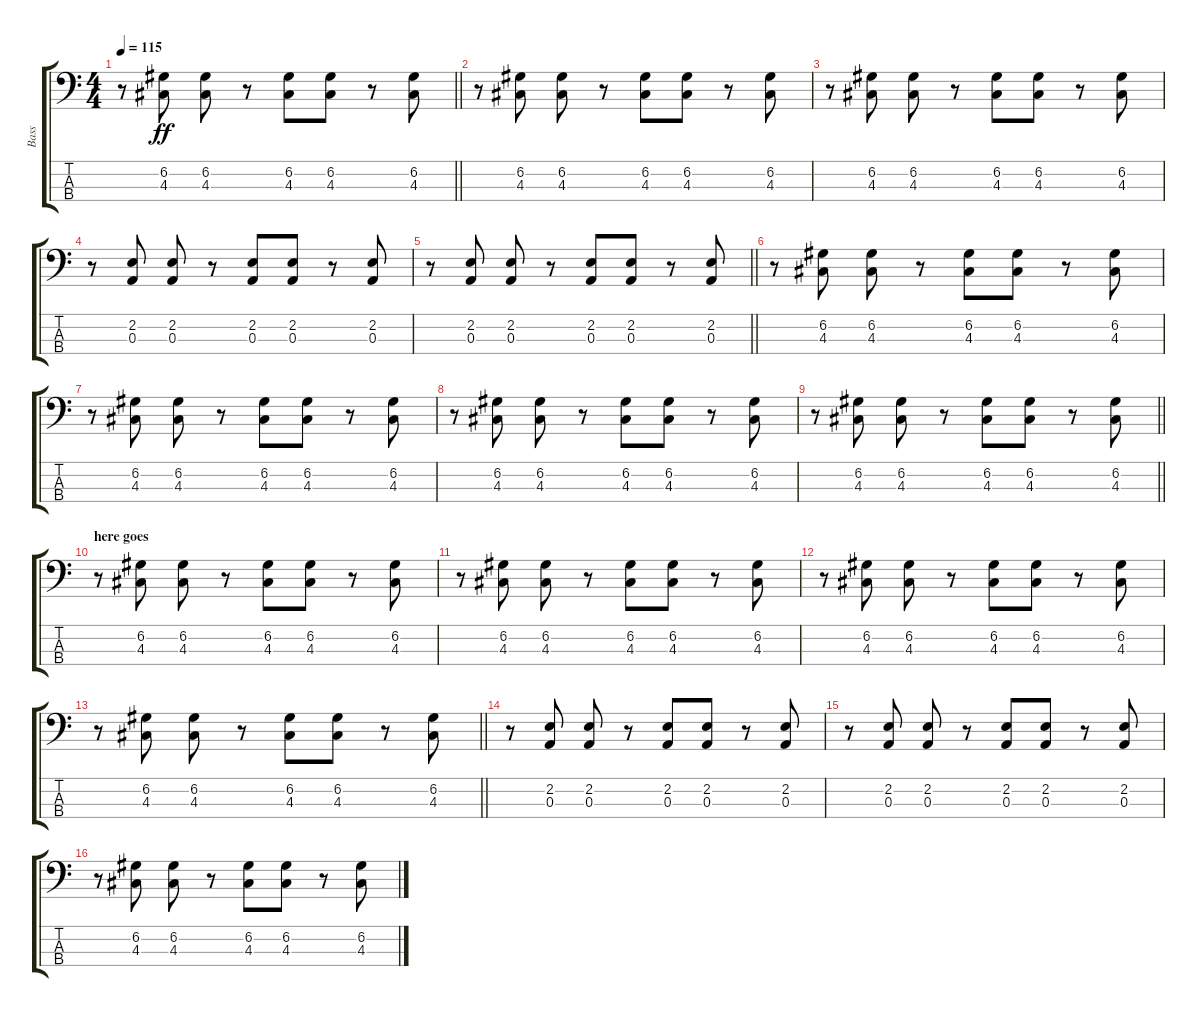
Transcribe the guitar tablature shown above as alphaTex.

\track ("Bass" "Bass") {instrument electricbassfinger}
\staff {score tabs}
\tuning (G2 D2 A1 E1) {hide}
\ts (4 4)
\tempo 115
\clef f4
\barLineRight lightlight
\ks c
r.8{dy ff} (6.2 4.3).8 (6.2 4.3).8 r.8 (6.2 4.3).8 (6.2 4.3).8 r.8 (6.2 4.3).8 |
\section ("" "")
r.8 (6.2 4.3).8 (6.2 4.3).8 r.8 (6.2 4.3).8 (6.2 4.3).8 r.8 (6.2 4.3).8 |
r.8 (6.2 4.3).8 (6.2 4.3).8 r.8 (6.2 4.3).8 (6.2 4.3).8 r.8 (6.2 4.3).8 |
r.8 (2.2 0.3).8 (2.2 0.3).8 r.8 (2.2 0.3).8 (2.2 0.3).8 r.8 (2.2 0.3).8 |
\barLineRight lightlight
r.8 (2.2 0.3).8 (2.2 0.3).8 r.8 (2.2 0.3).8 (2.2 0.3).8 r.8 (2.2 0.3).8 |
\section ("" "")
r.8 (6.2 4.3).8 (6.2 4.3).8 r.8 (6.2 4.3).8 (6.2 4.3).8 r.8 (6.2 4.3).8 |
r.8 (6.2 4.3).8 (6.2 4.3).8 r.8 (6.2 4.3).8 (6.2 4.3).8 r.8 (6.2 4.3).8 |
r.8 (6.2 4.3).8 (6.2 4.3).8 r.8 (6.2 4.3).8 (6.2 4.3).8 r.8 (6.2 4.3).8 |
\barLineRight lightlight
r.8 (6.2 4.3).8 (6.2 4.3).8 r.8 (6.2 4.3).8 (6.2 4.3).8 r.8 (6.2 4.3).8 |
\section ("" "here goes")
r.8 (6.2 4.3).8{volume 16} (6.2 4.3).8 r.8 (6.2 4.3).8 (6.2 4.3).8 r.8 (6.2 4.3).8 |
r.8 (6.2 4.3).8 (6.2 4.3).8 r.8 (6.2 4.3).8 (6.2 4.3).8 r.8 (6.2 4.3).8 |
r.8 (6.2 4.3).8 (6.2 4.3).8 r.8 (6.2 4.3).8 (6.2 4.3).8 r.8 (6.2 4.3).8 |
\barLineRight lightlight
r.8 (6.2 4.3).8 (6.2 4.3).8 r.8 (6.2 4.3).8 (6.2 4.3).8 r.8 (6.2 4.3).8 |
\section ("" "")
r.8 (2.2 0.3).8 (2.2 0.3).8 r.8 (2.2 0.3).8 (2.2 0.3).8 r.8 (2.2 0.3).8 |
r.8 (2.2 0.3).8 (2.2 0.3).8 r.8 (2.2 0.3).8 (2.2 0.3).8 r.8 (2.2 0.3).8 |
r.8 (6.2 4.3).8 (6.2 4.3).8 r.8 (6.2 4.3).8 (6.2 4.3).8 r.8 (6.2 4.3).8
